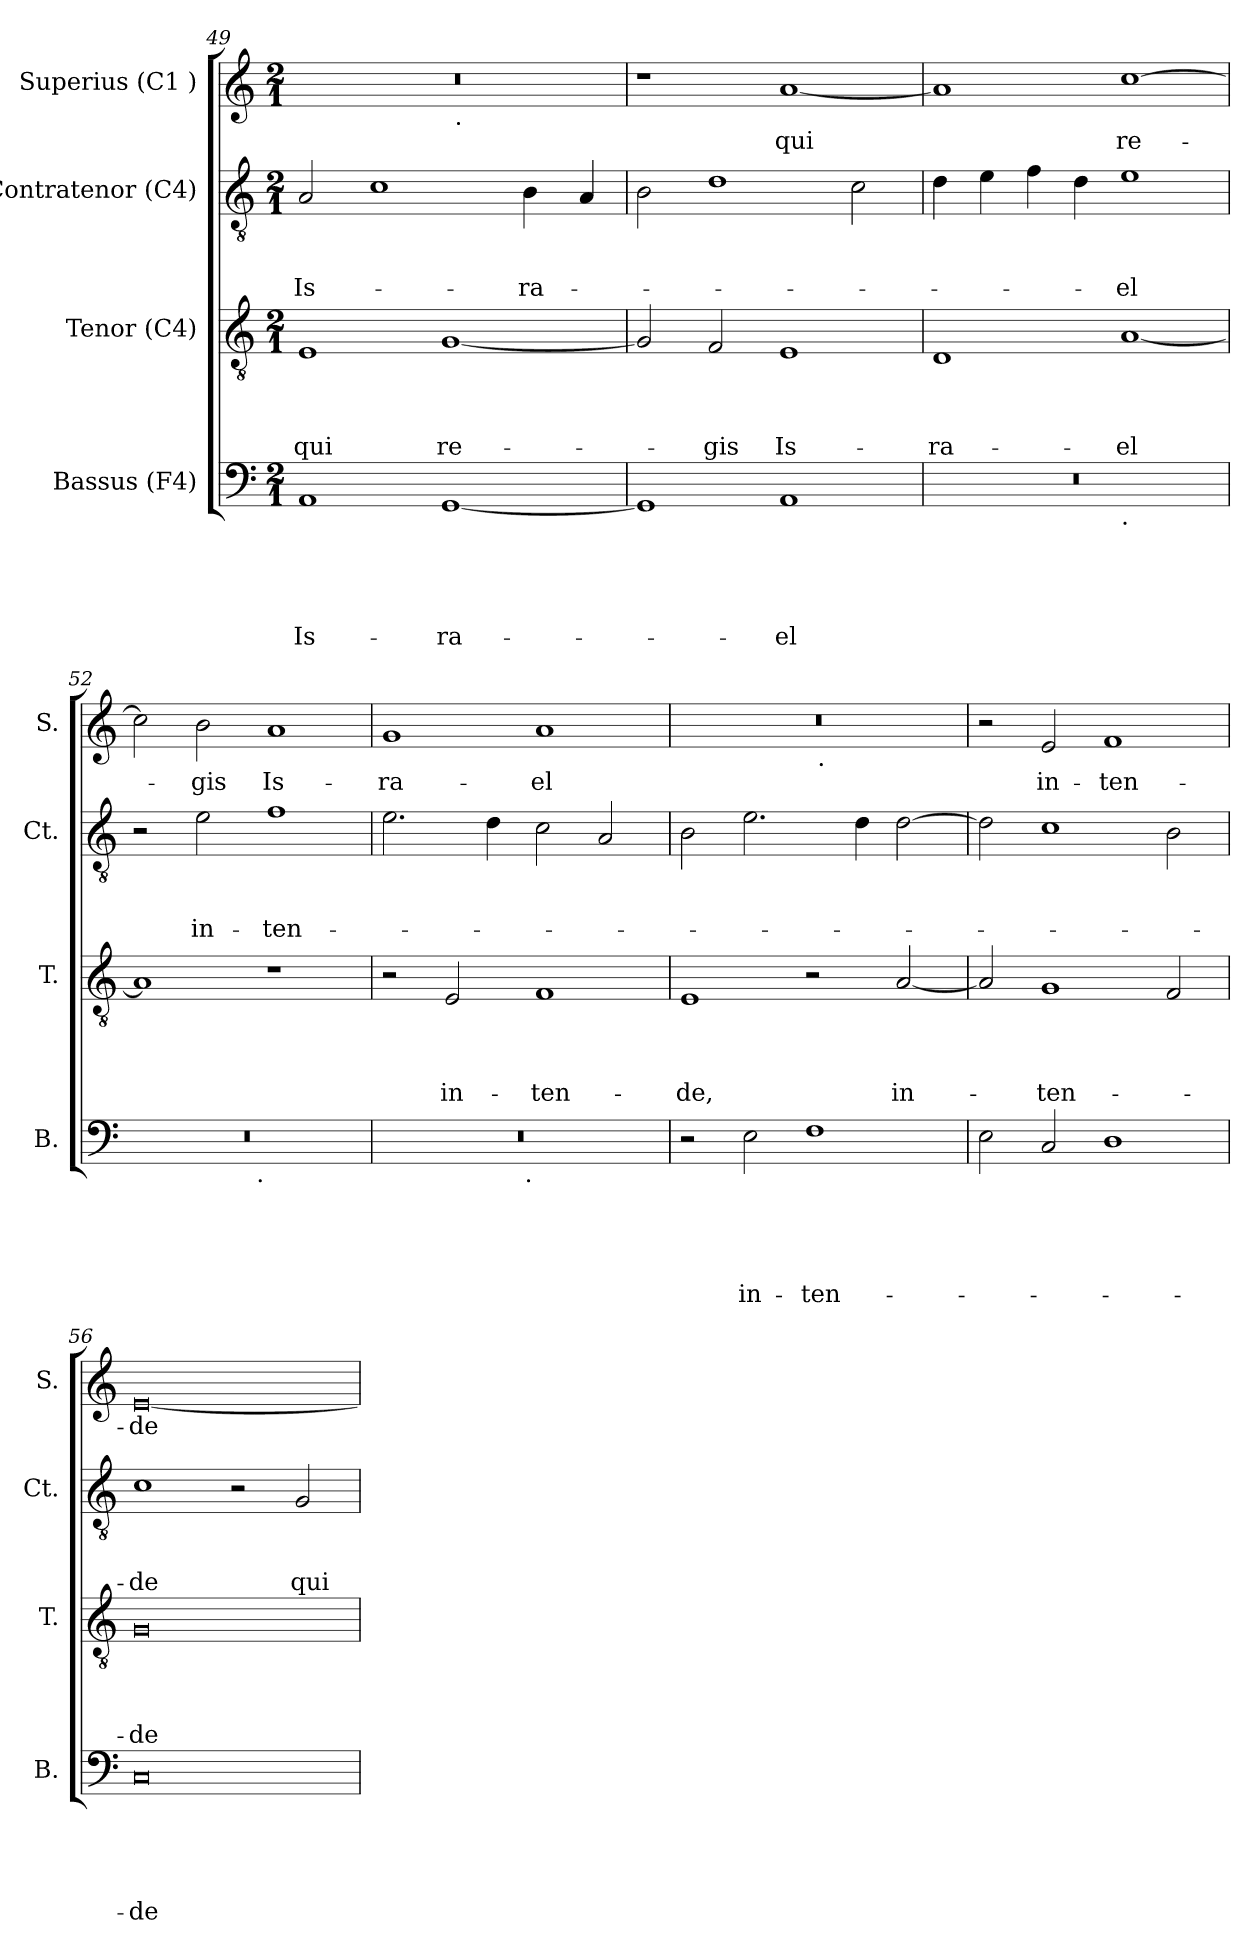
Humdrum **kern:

**kern	**text	**text	**text	**text	**text	**kern	**text	**text	**text	**text	**kern	**text	**text	**text	**kern	**text
*part4	*part4	*part4	*part4	*part4	*part4	*part3	*part3	*part3	*part3	*part3	*part2	*part2	*part2	*part2	*part1	*part1
*staff4	*staff4	*staff4	*staff4	*staff4	*staff4	*staff3	*staff3	*staff3	*staff3	*staff3	*staff2	*staff2	*staff2	*staff2	*staff1	*staff1
*I"Bassus (F4)	*	*	*	*	*	*I"Tenor (C4)	*	*	*	*	*I"Contratenor (C4)	*	*	*	*I"Superius (C1 )	*
*I'B.	*	*	*	*	*	*I'T.	*	*	*	*	*I'Ct.	*	*	*	*I'S.	*
!!LO:PB:g=z
*clefF4	*	*	*	*	*	*clefGv2	*	*	*	*	*clefGv2	*	*	*	*clefG2	*
*k[]	*	*	*	*	*	*k[]	*	*	*	*	*k[]	*	*	*	*k[]	*
*C:	*	*	*	*	*	*C:	*	*	*	*	*C:	*	*	*	*C:	*
*M2/1	*	*	*	*	*	*M2/1	*	*	*	*	*M2/1	*	*	*	*M2/1	*
=49	=49	=49	=49	=49	=49	=49	=49	=49	=49	=49	=49	=49	=49	=49	=49	=49
!	!	!	!	!	!LO:LY:b	!	!	!	!	!LO:LY:b	!	!	!	!LO:LY:b	!	!
*	*	*	*	*	*	*	*	*	*	*	*	*	*	*	*^	*
1AA	.	.	.	.	Is-	1E	.	.	.	qui	2A/	.	.	Is-	0r	1ryy	.
.	.	.	.	.	.	.	.	.	.	.	1c	.	.	.	.	.	.
!	!	!	!	!	!LO:LY:b	!	!	!	!	!LO:LY:b	!	!	!	!	!	!	!
[<1GG	.	.	.	.	-ra-	[<1G	.	.	.	re-	.	.	.	.	.	32ryy	.
!	!	!	!	!	!	!	!	!	!	!	!	!	!	!	!	!LO:TX:b:t=.	!
.	.	.	.	.	.	.	.	.	.	.	.	.	.	.	.	2ryy	.
!	!	!	!	!	!	!	!	!	!	!	!	!	!	!LO:LY:b	!	!	!
.	.	.	.	.	.	.	.	.	.	.	4B\	.	.	-ra-	.	.	.
.	.	.	.	.	.	.	.	.	.	.	.	.	.	.	.	4...ryy	.
.	.	.	.	.	.	.	.	.	.	.	4A/	.	.	.	.	.	.
*	*	*	*	*	*	*	*	*	*	*	*	*	*	*	*v	*v	*
=50	=50	=50	=50	=50	=50	=50	=50	=50	=50	=50	=50	=50	=50	=50	=50	=50
1GG]	.	.	.	.	.	2G/]	.	.	.	.	2B\	.	.	.	1r	.
!	!	!	!	!	!	!	!	!	!	!LO:LY:b	!	!	!	!	!	!
.	.	.	.	.	.	2F/	.	.	.	-gis	1d	.	.	.	.	.
!	!	!	!	!	!LO:LY:b	!	!	!	!	!LO:LY:b	!	!	!	!	!	!LO:LY:b
1AA	.	.	.	.	-el	1E	.	.	.	Is-	.	.	.	.	[<1a	qui
.	.	.	.	.	.	.	.	.	.	.	2c\	.	.	.	.	.
=51	=51	=51	=51	=51	=51	=51	=51	=51	=51	=51	=51	=51	=51	=51	=51	=51
!	!	!	!	!	!	!	!	!	!	!LO:LY:b	!	!	!	!	!	!
*^	*	*	*	*	*	*	*	*	*	*	*	*	*	*	*	*
0r	1ryy	.	.	.	.	.	1D	.	.	.	-ra-	4d\	.	.	.	1a]	.
.	.	.	.	.	.	.	.	.	.	.	.	4e\	.	.	.	.	.
.	.	.	.	.	.	.	.	.	.	.	.	4f\	.	.	.	.	.
.	.	.	.	.	.	.	.	.	.	.	.	4d\	.	.	.	.	.
!	!LO:TX:b:t=.	!	!	!	!	!	!	!	!	!	!	!	!	!	!	!	!
!	!	!	!	!	!	!	!	!	!	!	!LO:LY:b	!	!	!	!LO:LY:b	!	!LO:LY:b
.	1ryy	.	.	.	.	.	[<1A	.	.	.	-el	1e	.	.	-el	[>1cc	re-
=52	=52	=52	=52	=52	=52	=52	=52	=52	=52	=52	=52	=52	=52	=52	=52	=52	=52
0r	2ryy	.	.	.	.	.	1A]	.	.	.	.	2r	.	.	.	2cc\]	.
!	!	!	!	!	!	!	!	!	!	!	!	!	!	!	!LO:LY:b	!	!LO:LY:b
.	4...ryy	.	.	.	.	.	.	.	.	.	.	2e\	.	.	in-	2b\	-gis
!	!LO:TX:b:t=.	!	!	!	!	!	!	!	!	!	!	!	!	!	!	!	!
.	1ryy	.	.	.	.	.	.	.	.	.	.	.	.	.	.	.	.
!	!	!	!	!	!	!	!	!	!	!	!	!	!	!	!LO:LY:b	!	!LO:LY:b
.	.	.	.	.	.	.	1r	.	.	.	.	1f	.	.	-ten-	1a	Is-
.	32ryy	.	.	.	.	.	.	.	.	.	.	.	.	.	.	.	.
=53	=53	=53	=53	=53	=53	=53	=53	=53	=53	=53	=53	=53	=53	=53	=53	=53	=53
!	!	!	!	!	!	!	!	!	!	!	!	!	!	!	!	!	!LO:LY:b
0r	2ryy	.	.	.	.	.	2r	.	.	.	.	2.e\	.	.	.	1g	-ra-
!	!	!	!	!	!	!	!	!	!	!	!LO:LY:b	!	!	!	!	!	!
.	4...ryy	.	.	.	.	.	2E/	.	.	.	in-	.	.	.	.	.	.
.	.	.	.	.	.	.	.	.	.	.	.	4d\	.	.	.	.	.
!	!LO:TX:b:t=.	!	!	!	!	!	!	!	!	!	!	!	!	!	!	!	!
.	1ryy	.	.	.	.	.	.	.	.	.	.	.	.	.	.	.	.
!	!	!	!	!	!	!	!	!	!	!	!LO:LY:b	!	!	!	!	!	!LO:LY:b
.	.	.	.	.	.	.	1F	.	.	.	-ten-	2c\	.	.	.	1a	-el
.	.	.	.	.	.	.	.	.	.	.	.	2A/	.	.	.	.	.
.	32ryy	.	.	.	.	.	.	.	.	.	.	.	.	.	.	.	.
!!LO:LB:g=z
=54	=54	=54	=54	=54	=54	=54	=54	=54	=54	=54	=54	=54	=54	=54	=54	=54	=54
!	!	!	!	!	!	!	!	!	!	!	!LO:LY:b	!	!	!	!	!	!
*v	*v	*	*	*	*	*	*	*	*	*	*	*	*	*	*	*^	*
2r	.	.	.	.	.	1E	.	.	.	-de,	2B\	.	.	.	0r	1ryy	.
!	!	!	!	!	!LO:LY:b	!	!	!	!	!	!	!	!	!	!	!	!
2E\	.	.	.	.	in-	.	.	.	.	.	2.e\	.	.	.	.	.	.
!	!	!	!	!	!LO:LY:b	!	!	!	!	!	!	!	!	!	!	!	!
1F	.	.	.	.	-ten-	2r	.	.	.	.	.	.	.	.	.	32ryy	.
!	!	!	!	!	!	!	!	!	!	!	!	!	!	!	!	!LO:TX:b:t=.	!
.	.	.	.	.	.	.	.	.	.	.	.	.	.	.	.	2ryy	.
.	.	.	.	.	.	.	.	.	.	.	4d\	.	.	.	.	.	.
!	!	!	!	!	!	!	!	!	!	!LO:LY:b	!	!	!	!	!	!	!
.	.	.	.	.	.	[<2A/	.	.	.	in-	[>2d\	.	.	.	.	.	.
.	.	.	.	.	.	.	.	.	.	.	.	.	.	.	.	4...ryy	.
*	*	*	*	*	*	*	*	*	*	*	*	*	*	*	*v	*v	*
=55	=55	=55	=55	=55	=55	=55	=55	=55	=55	=55	=55	=55	=55	=55	=55	=55
2E\	.	.	.	.	.	2A/]	.	.	.	.	2d\]	.	.	.	2r	.
!	!	!	!	!	!	!	!	!	!	!LO:LY:b	!	!	!	!	!	!LO:LY:b
2C/	.	.	.	.	.	1G	.	.	.	-ten-	1c	.	.	.	2e/	in-
!	!	!	!	!	!	!	!	!	!	!	!	!	!	!	!	!LO:LY:b
1D	.	.	.	.	.	.	.	.	.	.	.	.	.	.	1f	-ten-
.	.	.	.	.	.	2F/	.	.	.	.	2B\	.	.	.	.	.
=56	=56	=56	=56	=56	=56	=56	=56	=56	=56	=56	=56	=56	=56	=56	=56	=56
!	!	!	!	!	!LO:LY:b:rj	!	!	!	!	!LO:LY:b:rj	!	!	!	!LO:LY:b	!	!LO:LY:b
0C	.	.	.	.	-de	0G	.	.	.	-de	1c	.	.	-de	[<0e	-de
.	.	.	.	.	.	.	.	.	.	.	2r	.	.	.	.	.
!	!	!	!	!	!	!	!	!	!	!	!	!	!	!LO:LY:b	!	!
.	.	.	.	.	.	.	.	.	.	.	2G/	.	.	qui	.	.
=	=	=	=	=	=	=	=	=	=	=	=	=	=	=	=	=
*-	*-	*-	*-	*-	*-	*-	*-	*-	*-	*-	*-	*-	*-	*-	*-	*-
